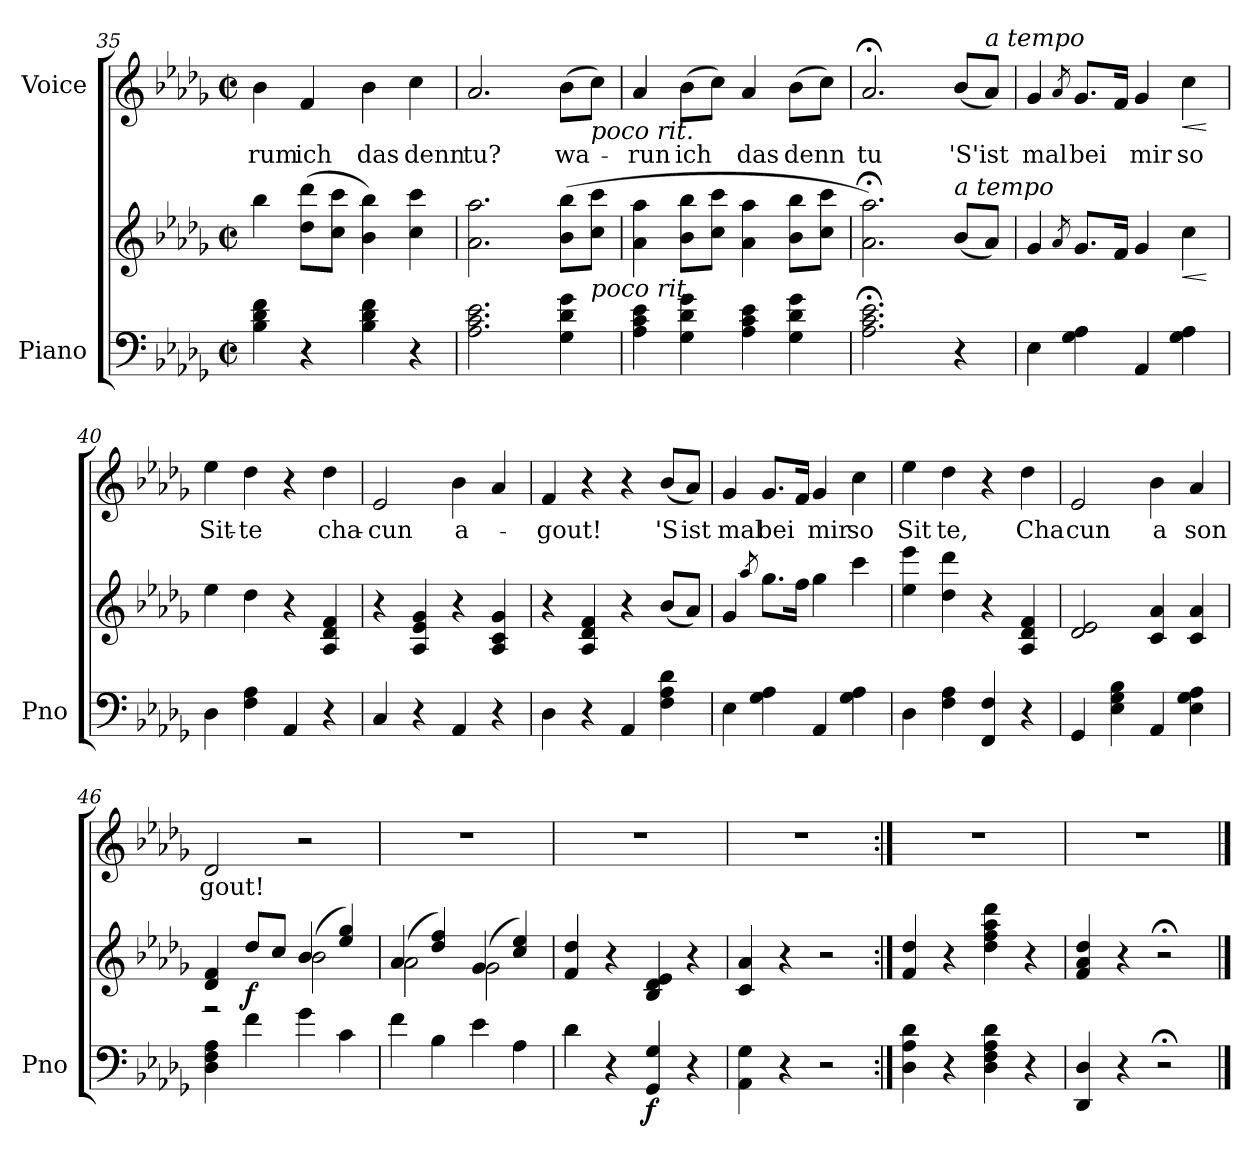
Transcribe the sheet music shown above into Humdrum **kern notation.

**kern	**kern	**dynam	**kern	**text	**dynam
*part2	*part2	*part2	*part1	*part1	*part1
*staff3	*staff2	*staff2/3	*staff1	*staff1	*staff1
*I"Piano	*	*	*I"Voice	*	*
*I'Pno	*	*	*	*	*
*clefF4	*clefG2	*	*clefG2	*	*
*k[b-e-a-d-g-]	*k[b-e-a-d-g-]	*	*k[b-e-a-d-g-]	*	*
*M2/2	*M2/2	*	*M2/2	*	*
*met(c|)	*met(c|)	*	*met(c|)	*	*
=35	=35	=35	=35	=35	=35
!	!	!	!	!LO:LY:b	!
4B-\ 4d-\ 4f\	4bb-\	.	4b-\	rum	.
!	!	!	!	!LO:LY:b	!
4r	(>8dd-\ 8ddd-\L	.	4f/	ich	.
.	8cc\ 8ccc\J	.	.	.	.
!	!	!	!	!LO:LY:b	!
4B-\ 4d-\ 4f\	4b-\ 4bb-\)	.	4b-\	das	.
!	!	!	!	!LO:LY:b	!
4r	4cc\ 4ccc\	.	4cc\	denn	.
!!LO:LB:g=z
=36	=36	=36	=36	=36	=36
!	!	!	!	!LO:LY:b	!
2.A-\ 2.c\ 2.e-\	2.a-\ 2.aa-\	.	2.a-/	tu?	.
!	!	!	!	!LO:LY:b	!
4G-\ 4d-\ 4g-\	(>8b-\ 8bb-\L	.	(>8b-\L	wa-	.
!	!	!	!LO:TX:b:i:t=poco rit.	!	!
!	!LO:TX:b:i:t=poco rit.	!	!	!	!
.	8cc\ 8ccc\J	.	8cc\J)	.	.
=37	=37	=37	=37	=37	=37
!	!	!	!	!LO:LY:b	!
4A-\ 4c\ 4e-\	4a-\ 4aa-\	.	4a-/	-run	.
!	!	!	!	!LO:LY:b	!
4G-\ 4d-\ 4g-\	8b-\ 8bb-\L	.	(>8b-\L	ich	.
.	8cc\ 8ccc\J	.	8cc\J)	.	.
!	!	!	!	!LO:LY:b	!
4A-\ 4c\ 4e-\	4a-\ 4aa-\	.	4a-/	das	.
!	!	!	!	!LO:LY:b	!
4G-\ 4d-\ 4g-\	8b-\ 8bb-\L	.	(>8b-\L	denn	.
.	8cc\ 8ccc\J	.	8cc\J)	.	.
=38	=38	=38	=38	=38	=38
!	!	!	!	!LO:LY:b	!
2.A-\;< 2.c\;< 2.e-\;<	2.a-\;< 2.aa-\;<)	.	2.a-;</	tu	.
!	!LO:TX:a:i:t=a tempo	!	!	!	!
!	!	!	!	!LO:LY:b	!
4r	(<8b-/L	.	(<8b-/L	'S'ist	.
!	!	!	!LO:TX:a:i:t=a tempo	!	!
.	8a-/J)	.	8a-/J)	.	.
=39	=39	=39	=39	=39	=39
!	!	!	!	!LO:LY:b	!
4E-\	4g-/	.	4g-/	mal	.
.	8qa-/	.	8qa-/	.	.
!	!	!	!	!LO:LY:b	!
4G-\ 4A-\	8.g-/L	.	8.g-/L	bei	.
.	16f/Jk	.	16f/Jk	.	.
!	!	!	!	!LO:LY:b	!
4AA-/	4g-/	.	4g-/	mir	.
!	!	!LO:HP:b	!	!LO:LY:b	!LO:HP:b
4G-\ 4A-\	4cc\	<	4cc\	so	<
.	.	[	.	.	[
!!LO:LB:g=z
=40	=40	=40	=40	=40	=40
!	!	!	!	!LO:LY:b	!
4D-\	4ee-\	.	4ee-\	Sit-	.
!	!	!	!	!LO:LY:b	!
4F\ 4A-\	4dd-\	.	4dd-\	-te	.
4AA-/	4r	.	4r	.	.
!	!	!	!	!LO:LY:b	!
4r	4A-/ 4d-/ 4f/	.	4dd-\	cha-	.
=41	=41	=41	=41	=41	=41
!	!	!	!	!LO:LY:b	!
4C/	4r	.	2e-/	-cun	.
4r	4A-/ 4e-/ 4g-/	.	.	.	.
!	!	!	!	!LO:LY:b	!
4AA-/	4r	.	4b-\	a-	.
4r	4A-/ 4c/ 4g-/	.	4a-/	.	.
=42	=42	=42	=42	=42	=42
!	!	!	!	!LO:LY:b	!
4D-\	4r	.	4f/	gout!	.
4r	4A-/ 4d-/ 4f/	.	4r	.	.
4AA-/	4r	.	4r	.	.
!	!	!	!	!LO:LY:b	!
4F\ 4A-\ 4d-\	(<8b-/L	.	(<8b-/L	'S	.
!	!	!	!	!LO:LY:b	!
.	8a-/J)	.	8a-/J)	ist	.
=43	=43	=43	=43	=43	=43
!	!	!	!	!LO:LY:b	!
4E-\	4g-/	.	4g-/	mal	.
.	8qaa-/	.	.	.	.
!	!	!	!	!LO:LY:b	!
4G-\ 4A-\	8.gg-\L	.	8.g-/L	bei	.
.	16ff\Jk	.	16f/Jk	.	.
!	!	!	!	!LO:LY:b	!
4AA-/	4gg-\	.	4g-/	mir	.
!	!	!	!	!LO:LY:b	!
4G-\ 4A-\	4ccc\	.	4cc\	so	.
!!LO:PB:g=z
=44	=44	=44	=44	=44	=44
!	!	!	!	!LO:LY:b	!
4D-\	4ee-\ 4eee-\	.	4ee-\	Sit	.
!	!	!	!	!LO:LY:b	!
4F\ 4A-\	4dd-\ 4ddd-\	.	4dd-\	te,	.
4FF/ 4F/	4r	.	4r	.	.
!	!	!	!	!LO:LY:b	!
4r	4A-/ 4d-/ 4f/	.	4dd-\	Cha	.
=45	=45	=45	=45	=45	=45
!	!	!	!	!LO:LY:b	!
4GG-/	2d-/ 2e-/	.	2e-/	cun	.
4E-\ 4G-\ 4B-\	.	.	.	.	.
!	!	!	!	!LO:LY:b	!
4AA-/	4c/ 4a-/	.	4b-\	a	.
!	!	!	!	!LO:LY:b	!
4E-\ 4G-\ 4A-\	4c/ 4a-/	.	4a-/	son	.
=46	=46	=46	=46	=46	=46
*	*^	*	*	*	*
!	!	!	!	!	!LO:LY:b	!
4D-\ 4F\ 4A-\	4d-/ 4f/	2r	.	2d-/	gout!	.
!	!	!	!LO:DY:b	!	!	!
4f\	8dd-/L	.	f	.	.	.
.	8cc/J	.	.	.	.	.
4g-\	(>4b-/	2b-\	.	2r	.	.
4c\	4ee-/ 4gg-/)	.	.	.	.	.
=47	=47	=47	=47	=47	=47	=47
4f\	(>4a-/	2a-\	.	1r	.	.
4B-\	4dd-/ 4ff/)	.	.	.	.	.
4e-\	(>4g-/	2g-\	.	.	.	.
4A-\	4cc/ 4ee-/)	.	.	.	.	.
*	*v	*v	*	*	*	*
=48	=48	=48	=48	=48	=48
4d-\	4f/ 4dd-/	.	1r	.	.
4r	4r	.	.	.	.
!	!	!LO:DY:b=2	!	!	!
4GG-/ 4G-/	4B-/ 4d-/ 4e-/	f	.	.	.
4r	4r	.	.	.	.
!!LO:LB:g=z
=49	=49	=49	=49	=49	=49
4AA-\ 4G-\	4c/ 4a-/	.	1r	.	.
4r	4r	.	.	.	.
2r	2r	.	.	.	.
=50:|!	=50:|!	=50:|!	=50:|!	=50:|!	=50:|!
4D-\ 4A-\ 4d-\	4f/ 4dd-/	.	1r	.	.
4r	4r	.	.	.	.
4D-\ 4F\ 4A-\ 4d-\	4dd-\ 4ff\ 4aa-\ 4ddd-\	.	.	.	.
4r	4r	.	.	.	.
=51	=51	=51	=51	=51	=51
4DD-/ 4D-/	4f/ 4a-/ 4dd-/	.	1r	.	.
4r	4r	.	.	.	.
2r;<	2r;<	.	.	.	.
==	==	==	==	==	==
*-	*-	*-	*-	*-	*-
